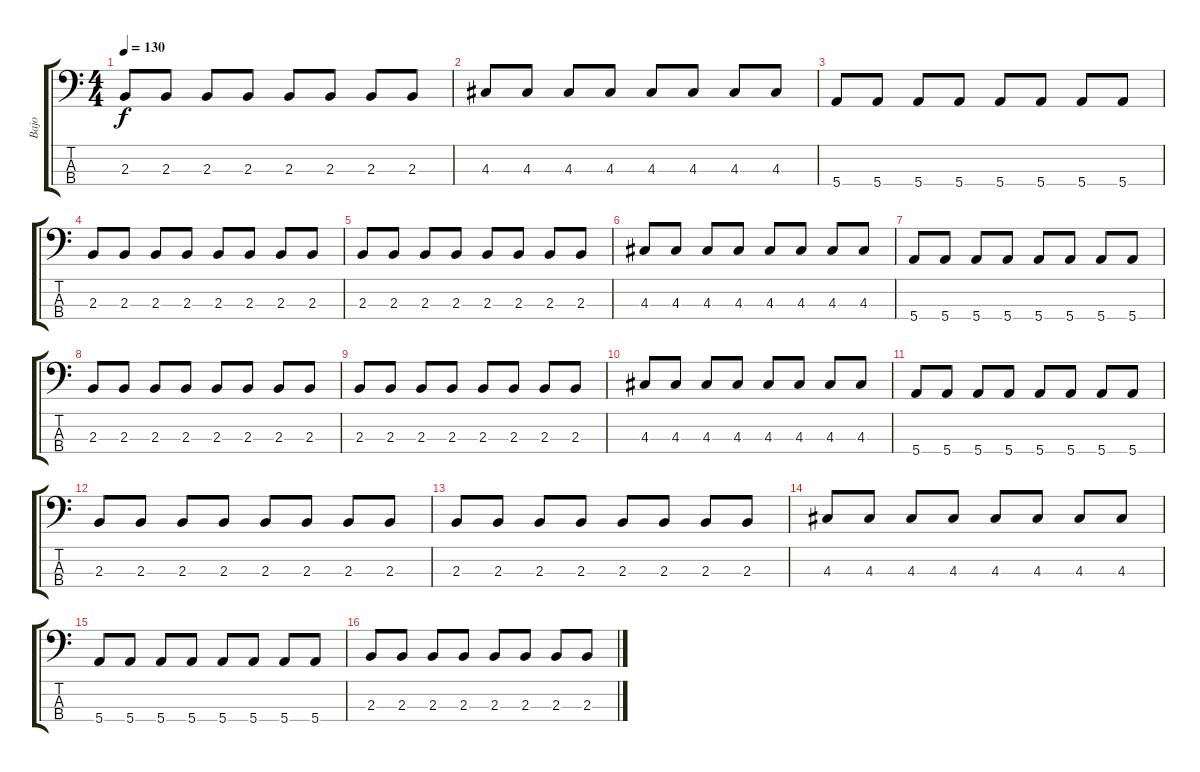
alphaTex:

\track ("Bajo" "Bajo") {instrument electricbasspick}
\staff {score tabs}
\tuning (G2 D2 A1 E1) {hide}
\ts (4 4)
\tempo 130
\clef f4
\ks c
2.3.8{dy f} 2.3.8 2.3.8 2.3.8 2.3.8 2.3.8 2.3.8 2.3.8 |
4.3.8 4.3.8 4.3.8 4.3.8 4.3.8 4.3.8 4.3.8 4.3.8 |
5.4.8 5.4.8 5.4.8 5.4.8 5.4.8 5.4.8 5.4.8 5.4.8 |
2.3.8 2.3.8 2.3.8 2.3.8 2.3.8 2.3.8 2.3.8 2.3.8 |
2.3.8 2.3.8 2.3.8 2.3.8 2.3.8 2.3.8 2.3.8 2.3.8 |
4.3.8 4.3.8 4.3.8 4.3.8 4.3.8 4.3.8 4.3.8 4.3.8 |
5.4.8 5.4.8 5.4.8 5.4.8 5.4.8 5.4.8 5.4.8 5.4.8 |
2.3.8 2.3.8 2.3.8 2.3.8 2.3.8 2.3.8 2.3.8 2.3.8 |
2.3.8 2.3.8 2.3.8 2.3.8 2.3.8 2.3.8 2.3.8 2.3.8 |
4.3.8 4.3.8 4.3.8 4.3.8 4.3.8 4.3.8 4.3.8 4.3.8 |
5.4.8 5.4.8 5.4.8 5.4.8 5.4.8 5.4.8 5.4.8 5.4.8 |
2.3.8 2.3.8 2.3.8 2.3.8 2.3.8 2.3.8 2.3.8 2.3.8 |
2.3.8 2.3.8 2.3.8 2.3.8 2.3.8 2.3.8 2.3.8 2.3.8 |
4.3.8 4.3.8 4.3.8 4.3.8 4.3.8 4.3.8 4.3.8 4.3.8 |
5.4.8 5.4.8 5.4.8 5.4.8 5.4.8 5.4.8 5.4.8 5.4.8 |
2.3.8 2.3.8 2.3.8 2.3.8 2.3.8 2.3.8 2.3.8 2.3.8
